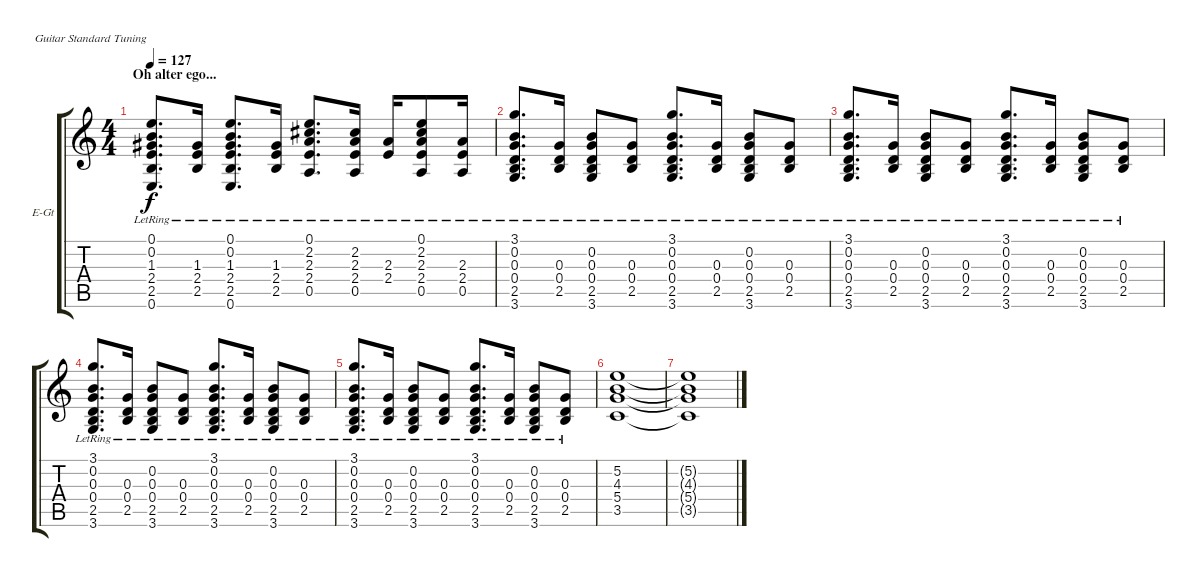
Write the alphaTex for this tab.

\bracketExtendMode groupsimilarinstruments
\firstSystemTrackNameOrientation horizontal
\otherSystemsTrackNameOrientation horizontal
\track ("Rhythm Guitar" "E-Gt") {instrument electricguitarjazz}
\staff {score tabs}
\tuning (E4 B3 G3 D3 A2 E2)
\ts (4 4)
\section ("" "Oh alter ego...")
\tempo 127
\clef g2
\ks c
(0.1{lr} 0.2{lr} 1.3{lr} 2.4{lr} 2.5{lr} 0.6{lr}).8{d dy f} (1.3{lr} 2.4{lr} 2.5{lr}).16 (0.1{lr} 0.2{lr} 1.3{lr} 2.4{lr} 2.5{lr} 0.6{lr}).8{d} (1.3{lr} 2.4{lr} 2.5{lr}).16 (0.1{lr} 2.2{lr} 2.3{lr} 2.4{lr} 0.5{lr}).8{d} (2.3{lr} 2.4{lr} 0.5{lr} 2.2).16 (2.3{lr} 2.4{lr}).16 (0.1{lr} 2.2{lr} 2.3{lr} 2.4{lr} 0.5{lr}).8 (2.3{lr} 2.4{lr} 0.5).16 |
(3.1{lr} 0.2{lr} 0.3{lr} 0.4{lr} 2.5{lr} 3.6{lr}).8{d} (0.3{lr} 0.4{lr} 2.5{lr}).16 (0.2{lr} 0.3{lr} 0.4{lr} 2.5{lr} 3.6{lr}).8 (0.3{lr} 0.4{lr} 2.5{lr}).8 (3.1{lr} 0.2{lr} 0.3{lr} 0.4{lr} 2.5{lr} 3.6{lr}).8{d} (0.3{lr} 0.4{lr} 2.5{lr}).16 (0.2{lr} 0.3{lr} 0.4{lr} 2.5{lr} 3.6{lr}).8 (0.3{lr} 0.4{lr} 2.5{lr}).8 |
(3.1{lr} 0.2{lr} 0.3{lr} 0.4{lr} 2.5{lr} 3.6{lr}).8{d} (0.3{lr} 0.4{lr} 2.5{lr}).16 (0.2{lr} 0.3{lr} 0.4{lr} 2.5{lr} 3.6{lr}).8 (0.3{lr} 0.4{lr} 2.5{lr}).8 (3.1{lr} 0.2{lr} 0.3{lr} 0.4{lr} 2.5{lr} 3.6{lr}).8{d} (0.3{lr} 0.4{lr} 2.5{lr}).16 (0.2{lr} 0.3{lr} 0.4{lr} 2.5{lr} 3.6{lr}).8 (0.3{lr} 0.4{lr} 2.5{lr}).8 |
(3.1{lr} 0.2{lr} 0.3{lr} 0.4{lr} 2.5{lr} 3.6{lr}).8{d} (0.3{lr} 0.4{lr} 2.5{lr}).16 (0.2{lr} 0.3{lr} 0.4{lr} 2.5{lr} 3.6{lr}).8 (0.3{lr} 0.4{lr} 2.5{lr}).8 (3.1{lr} 0.2{lr} 0.3{lr} 0.4{lr} 2.5{lr} 3.6{lr}).8{d} (0.3{lr} 0.4{lr} 2.5{lr}).16 (0.2{lr} 0.3{lr} 0.4{lr} 2.5{lr} 3.6{lr}).8 (0.3{lr} 0.4{lr} 2.5{lr}).8 |
(3.1{lr} 0.2{lr} 0.3{lr} 0.4{lr} 2.5{lr} 3.6{lr}).8{d} (0.3{lr} 0.4{lr} 2.5{lr}).16 (0.2{lr} 0.3{lr} 0.4{lr} 2.5{lr} 3.6{lr}).8 (0.3{lr} 0.4{lr} 2.5{lr}).8 (3.1{lr} 0.2{lr} 0.3{lr} 0.4{lr} 2.5{lr} 3.6{lr}).8{d} (0.3{lr} 0.4{lr} 2.5{lr}).16 (0.2{lr} 0.3{lr} 0.4{lr} 2.5{lr} 3.6{lr}).8 (0.3{lr} 0.4{lr} 2.5{lr}).8 |
(3.5 5.4 4.3 5.2).1 |
(5.2{t} 4.3{t} 5.4{t} 3.5{t}).1
